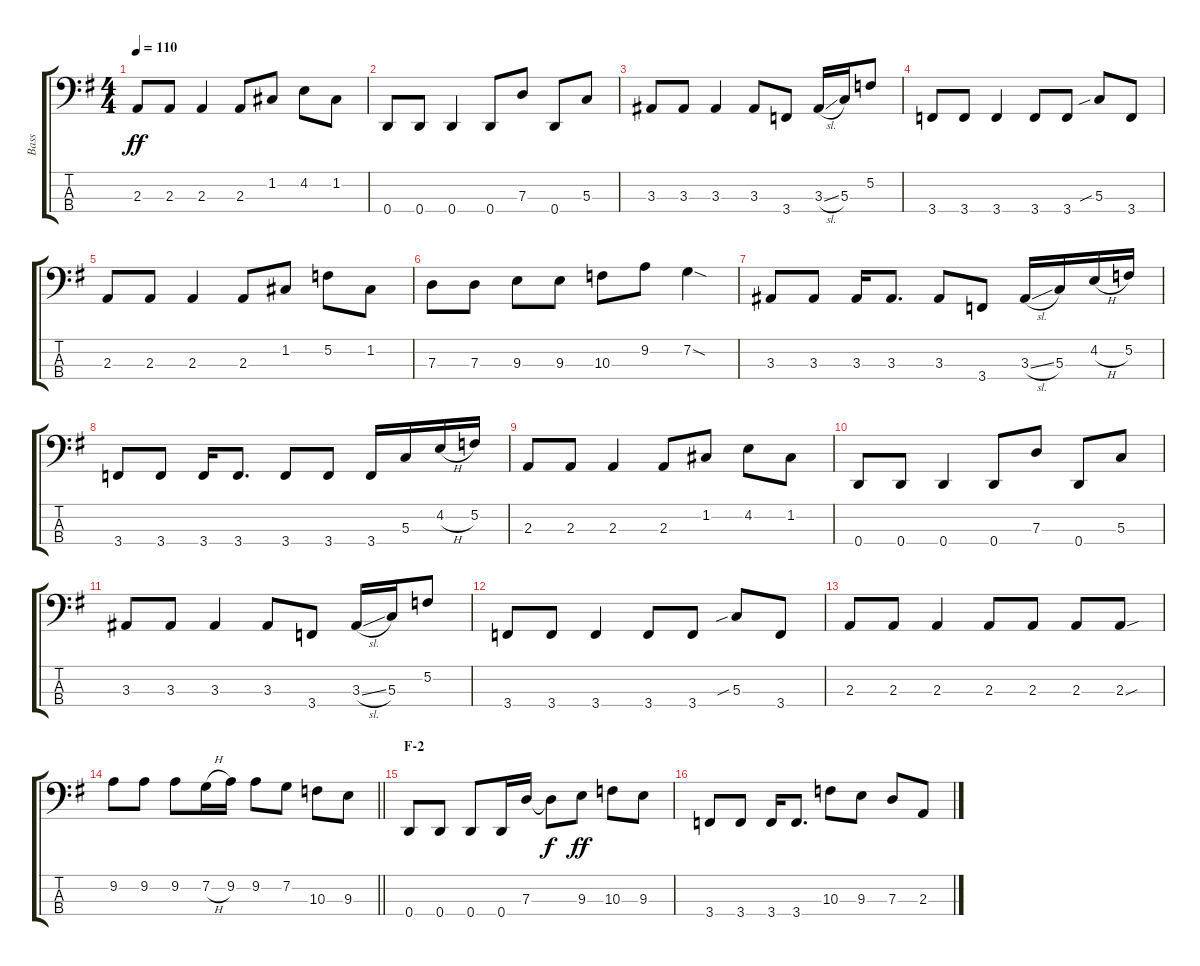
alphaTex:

\track ("Bass" "Bass") {instrument electricbasspick}
\staff {score tabs}
\tuning (F2 C2 G1 D1) {hide}
\ts (4 4)
\tempo 110
\clef f4
\ks g
2.3.8{dy ff} 2.3.8 2.3.4 2.3.8 1.2.8 4.2.8 1.2.8 |
0.4.8 0.4.8 0.4.4 0.4.8 7.3.8 0.4.8 5.3.8 |
3.3.8 3.3.8 3.3.4 3.3.8 3.4.8 3.3{sl}.16 5.3.16 5.2.8 |
3.4.8 3.4.8 3.4.4 3.4.8 3.4.8 5.3{sib}.8 3.4.8 |
2.3.8 2.3.8 2.3.4 2.3.8 1.2.8 5.2.8 1.2.8 |
7.3.8 7.3.8 9.3.8 9.3.8 10.3.8 9.2.8 7.2{sod}.4 |
3.3.8 3.3.8 3.3.16 3.3.8{d} 3.3.8 3.4.8 3.3{sl}.16 5.3.16 4.2{h}.16 5.2.16 |
3.4.8 3.4.8 3.4.16 3.4.8{d} 3.4.8 3.4.8 3.4.16 5.3.16 4.2{h}.16 5.2.16 |
2.3.8 2.3.8 2.3.4 2.3.8 1.2.8 4.2.8 1.2.8 |
0.4.8 0.4.8 0.4.4 0.4.8 7.3.8 0.4.8 5.3.8 |
3.3.8 3.3.8 3.3.4 3.3.8 3.4.8 3.3{sl}.16 5.3.16 5.2.8 |
3.4.8 3.4.8 3.4.4 3.4.8 3.4.8 5.3{sib}.8 3.4.8 |
2.3.8 2.3.8 2.3.4 2.3.8 2.3.8 2.3.8 2.3{sou}.8 |
\barLineRight lightlight
9.2.8 9.2.8 9.2.8 7.2{h}.16 9.2.16 9.2.8 7.2.8 10.3.8 9.3.8 |
\section ("" "F-2")
0.4.8 0.4.8 0.4.8 0.4.16 7.3.16 7.3{t}.8{dy f} 9.3.8{dy ff} 10.3.8 9.3.8 |
3.4.8 3.4.8 3.4.16 3.4.8{d} 10.3.8 9.3.8 7.3.8 2.3.8
